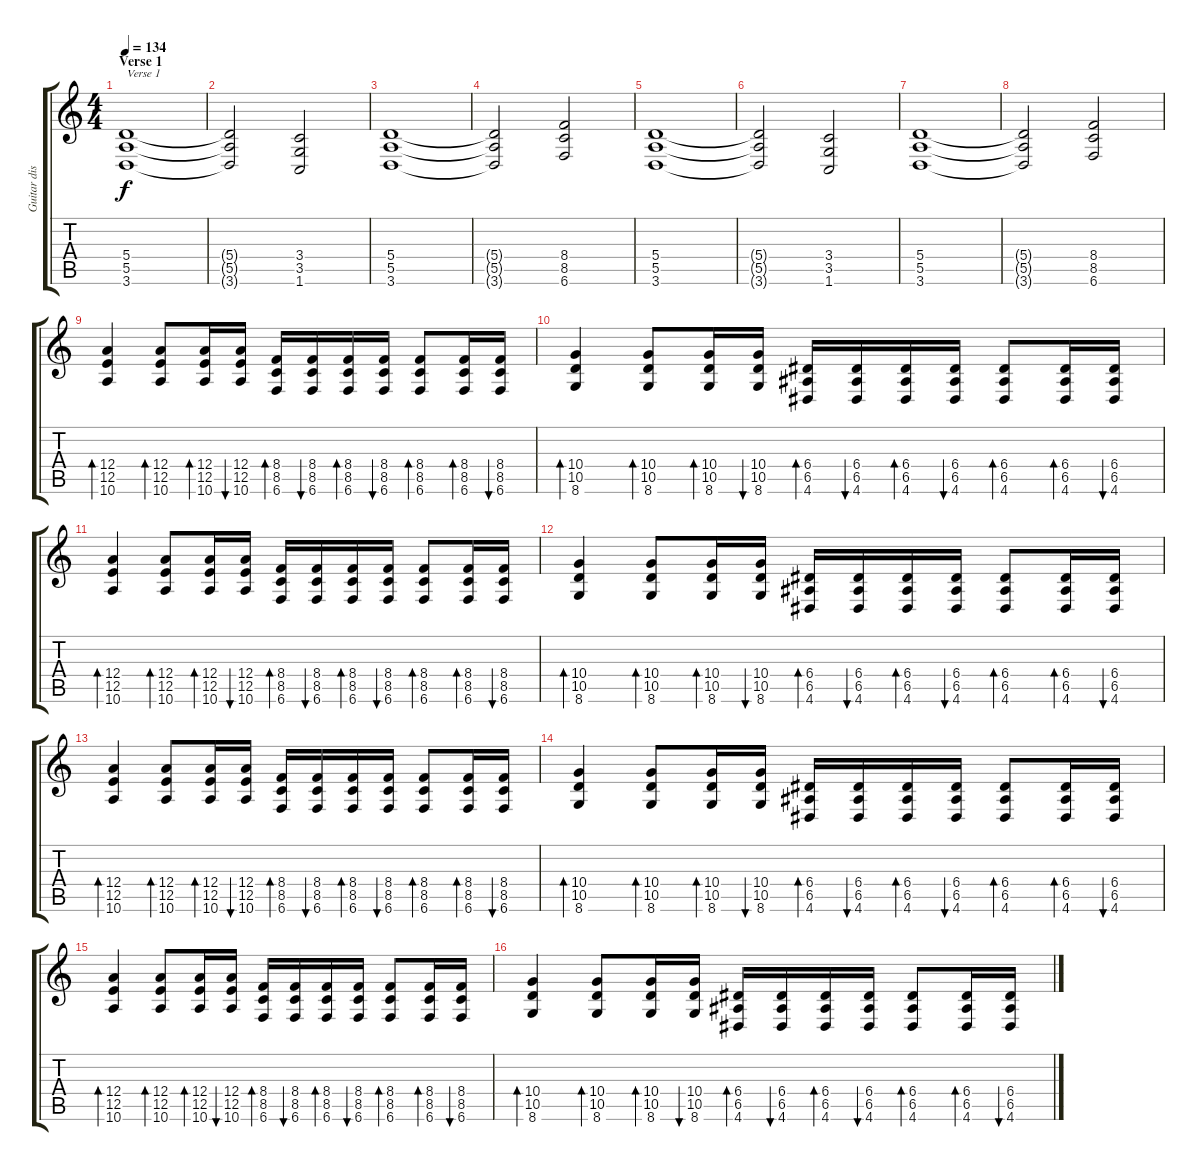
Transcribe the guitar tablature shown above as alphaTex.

\track ("Guitar distortion 2" "Guitar dis") {instrument distortionguitar}
\staff {score tabs}
\tuning (B3 Gb3 D3 A2 E2 B1) {hide}
\ts (4 4)
\section ("" "Verse 1")
\tempo 134
\clef g2
\ks c
(5.4 5.5 3.6).1{txt "Verse 1" dy f} |
(5.4{t} 5.5{t} 3.6{t}).2 (3.4 3.5 1.6).2 |
(5.4 5.5 3.6).1 |
(5.4{t} 5.5{t} 3.6{t}).2 (8.4 8.5 6.6).2 |
(5.4 5.5 3.6).1 |
(5.4{t} 5.5{t} 3.6{t}).2 (3.4 3.5 1.6).2 |
(5.4 5.5 3.6).1 |
(5.4{t} 5.5{t} 3.6{t}).2 (8.4 8.5 6.6).2 |
(12.4 12.5 10.6).4{bd 60} (12.4 12.5 10.6).8{bd 60} (12.4 12.5 10.6).16{bd 60} (12.4 12.5 10.6).16{bu 60} (8.4 8.5 6.6).16{bd 60} (8.4 8.5 6.6).16{bu 60} (8.4 8.5 6.6).16{bd 60} (8.4 8.5 6.6).16{bu 60} (8.4 8.5 6.6).8{bd 60} (8.4 8.5 6.6).16{bd 60} (8.4 8.5 6.6).16{bu 60} |
(10.4 10.5 8.6).4{bd 60} (10.4 10.5 8.6).8{bd 60} (10.4 10.5 8.6).16{bd 60} (10.4 10.5 8.6).16{bu 60} (6.4 6.5 4.6).16{bd 60} (6.4 6.5 4.6).16{bu 60} (6.4 6.5 4.6).16{bd 60} (6.4 6.5 4.6).16{bu 60} (6.4 6.5 4.6).8{bd 60} (6.4 6.5 4.6).16{bd 60} (6.4 6.5 4.6).16{bu 60} |
(12.4 12.5 10.6).4{bd 60} (12.4 12.5 10.6).8{bd 60} (12.4 12.5 10.6).16{bd 60} (12.4 12.5 10.6).16{bu 60} (8.4 8.5 6.6).16{bd 60} (8.4 8.5 6.6).16{bu 60} (8.4 8.5 6.6).16{bd 60} (8.4 8.5 6.6).16{bu 60} (8.4 8.5 6.6).8{bd 60} (8.4 8.5 6.6).16{bd 60} (8.4 8.5 6.6).16{bu 60} |
(10.4 10.5 8.6).4{bd 60} (10.4 10.5 8.6).8{bd 60} (10.4 10.5 8.6).16{bd 60} (10.4 10.5 8.6).16{bu 60} (6.4 6.5 4.6).16{bd 60} (6.4 6.5 4.6).16{bu 60} (6.4 6.5 4.6).16{bd 60} (6.4 6.5 4.6).16{bu 60} (6.4 6.5 4.6).8{bd 60} (6.4 6.5 4.6).16{bd 60} (6.4 6.5 4.6).16{bu 60} |
(12.4 12.5 10.6).4{bd 60} (12.4 12.5 10.6).8{bd 60} (12.4 12.5 10.6).16{bd 60} (12.4 12.5 10.6).16{bu 60} (8.4 8.5 6.6).16{bd 60} (8.4 8.5 6.6).16{bu 60} (8.4 8.5 6.6).16{bd 60} (8.4 8.5 6.6).16{bu 60} (8.4 8.5 6.6).8{bd 60} (8.4 8.5 6.6).16{bd 60} (8.4 8.5 6.6).16{bu 60} |
(10.4 10.5 8.6).4{bd 60} (10.4 10.5 8.6).8{bd 60} (10.4 10.5 8.6).16{bd 60} (10.4 10.5 8.6).16{bu 60} (6.4 6.5 4.6).16{bd 60} (6.4 6.5 4.6).16{bu 60} (6.4 6.5 4.6).16{bd 60} (6.4 6.5 4.6).16{bu 60} (6.4 6.5 4.6).8{bd 60} (6.4 6.5 4.6).16{bd 60} (6.4 6.5 4.6).16{bu 60} |
(12.4 12.5 10.6).4{bd 60} (12.4 12.5 10.6).8{bd 60} (12.4 12.5 10.6).16{bd 60} (12.4 12.5 10.6).16{bu 60} (8.4 8.5 6.6).16{bd 60} (8.4 8.5 6.6).16{bu 60} (8.4 8.5 6.6).16{bd 60} (8.4 8.5 6.6).16{bu 60} (8.4 8.5 6.6).8{bd 60} (8.4 8.5 6.6).16{bd 60} (8.4 8.5 6.6).16{bu 60} |
(10.4 10.5 8.6).4{bd 60} (10.4 10.5 8.6).8{bd 60} (10.4 10.5 8.6).16{bd 60} (10.4 10.5 8.6).16{bu 60} (6.4 6.5 4.6).16{bd 60} (6.4 6.5 4.6).16{bu 60} (6.4 6.5 4.6).16{bd 60} (6.4 6.5 4.6).16{bu 60} (6.4 6.5 4.6).8{bd 60} (6.4 6.5 4.6).16{bd 60} (6.4 6.5 4.6).16{bu 60}
